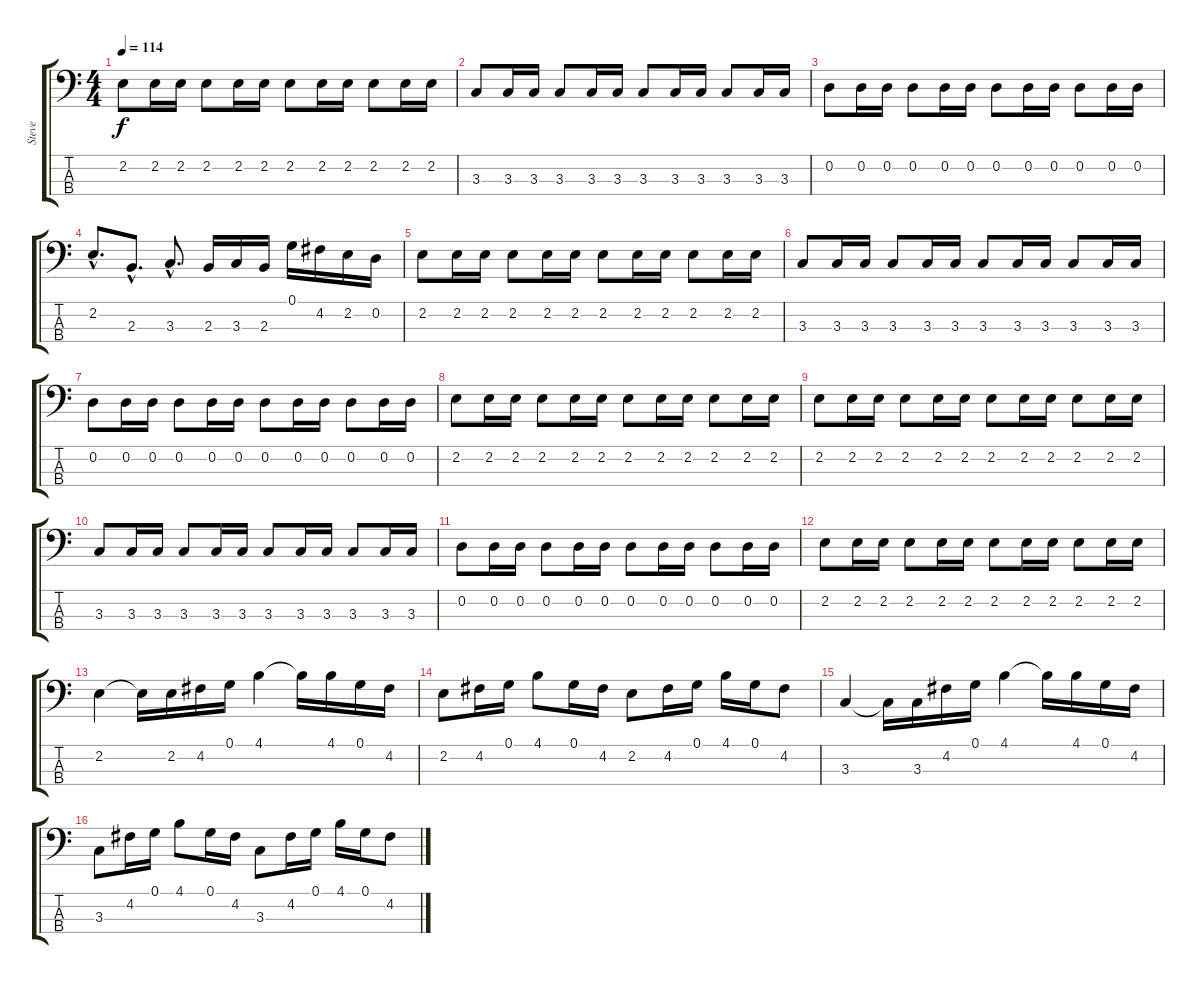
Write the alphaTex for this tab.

\track ("Steve" "Steve") {instrument electricbassfinger}
\staff {score tabs}
\tuning (G2 D2 A1 E1) {hide}
\ts (4 4)
\tempo 114
\clef f4
\ks c
2.2.8{dy f} 2.2.16 2.2.16 2.2.8 2.2.16 2.2.16 2.2.8 2.2.16 2.2.16 2.2.8 2.2.16 2.2.16 |
3.3.8 3.3.16 3.3.16 3.3.8 3.3.16 3.3.16 3.3.8 3.3.16 3.3.16 3.3.8 3.3.16 3.3.16 |
0.2.8 0.2.16 0.2.16 0.2.8 0.2.16 0.2.16 0.2.8 0.2.16 0.2.16 0.2.8 0.2.16 0.2.16 |
2.2{hac}.8{d} 2.3{hac}.8{d} 3.3{hac}.8{d} 2.3.16 3.3.16 2.3.16 0.1.16 4.2.16 2.2.16 0.2.16 |
2.2.8 2.2.16 2.2.16 2.2.8 2.2.16 2.2.16 2.2.8 2.2.16 2.2.16 2.2.8 2.2.16 2.2.16 |
3.3.8 3.3.16 3.3.16 3.3.8 3.3.16 3.3.16 3.3.8 3.3.16 3.3.16 3.3.8 3.3.16 3.3.16 |
0.2.8 0.2.16 0.2.16 0.2.8 0.2.16 0.2.16 0.2.8 0.2.16 0.2.16 0.2.8 0.2.16 0.2.16 |
2.2.8 2.2.16 2.2.16 2.2.8 2.2.16 2.2.16 2.2.8 2.2.16 2.2.16 2.2.8 2.2.16 2.2.16 |
2.2.8 2.2.16 2.2.16 2.2.8 2.2.16 2.2.16 2.2.8 2.2.16 2.2.16 2.2.8 2.2.16 2.2.16 |
3.3.8 3.3.16 3.3.16 3.3.8 3.3.16 3.3.16 3.3.8 3.3.16 3.3.16 3.3.8 3.3.16 3.3.16 |
0.2.8 0.2.16 0.2.16 0.2.8 0.2.16 0.2.16 0.2.8 0.2.16 0.2.16 0.2.8 0.2.16 0.2.16 |
2.2.8 2.2.16 2.2.16 2.2.8 2.2.16 2.2.16 2.2.8 2.2.16 2.2.16 2.2.8 2.2.16 2.2.16 |
2.2.4 2.2{t}.16 2.2.16 4.2.16 0.1.16 4.1.4 4.1{t}.16 4.1.16 0.1.16 4.2.16 |
2.2.8 4.2.16 0.1.16 4.1.8 0.1.16 4.2.16 2.2.8 4.2.16 0.1.16 4.1.16 0.1.16 4.2.8 |
3.3.4 3.3{t}.16 3.3.16 4.2.16 0.1.16 4.1.4 4.1{t}.16 4.1.16 0.1.16 4.2.16 |
3.3.8 4.2.16 0.1.16 4.1.8 0.1.16 4.2.16 3.3.8 4.2.16 0.1.16 4.1.16 0.1.16 4.2.8
